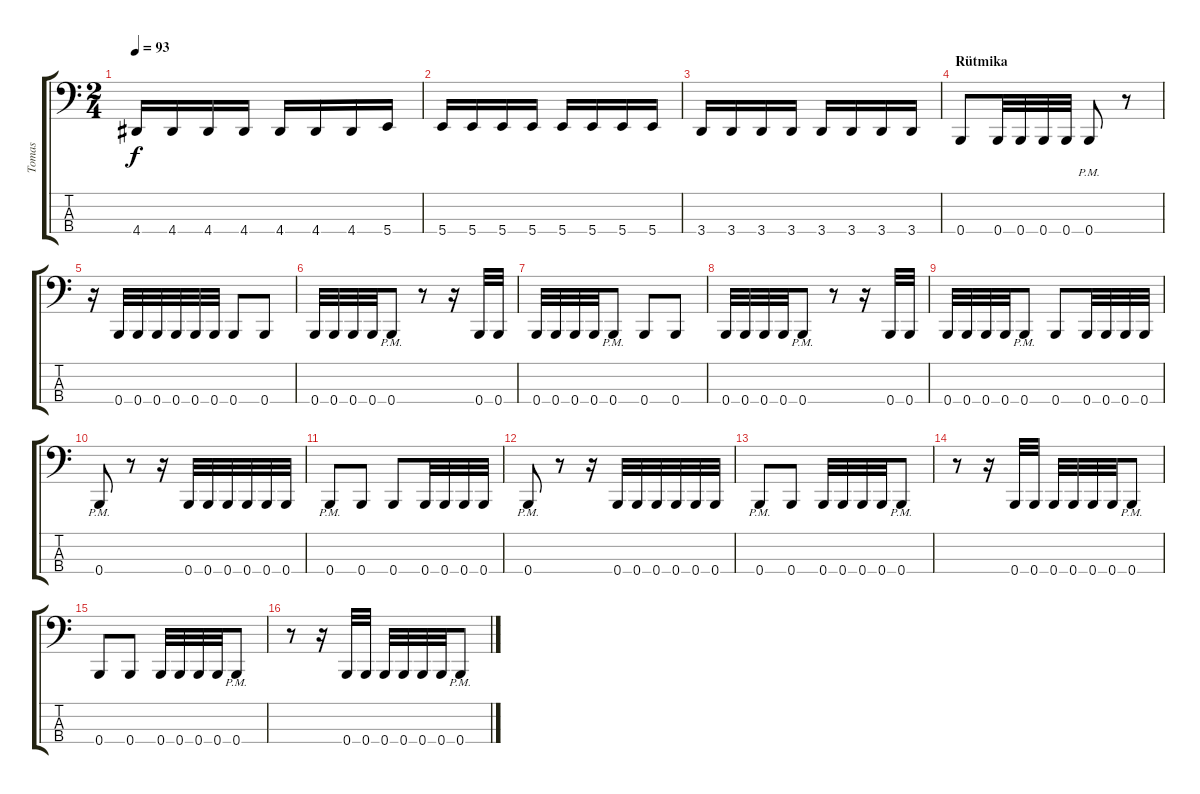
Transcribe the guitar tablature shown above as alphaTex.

\track ("Tomas" "Tomas") {instrument electricbasspick}
\staff {score tabs}
\tuning (E2 B1 Gb1 B0) {hide}
\ts (2 4)
\tempo 93
\clef f4
\ks c
4.4.16{dy f} 4.4.16 4.4.16 4.4.16 4.4.16 4.4.16 4.4.16 5.4.16 |
5.4.16 5.4.16 5.4.16 5.4.16 5.4.16 5.4.16 5.4.16 5.4.16 |
3.4.16 3.4.16 3.4.16 3.4.16 3.4.16 3.4.16 3.4.16 3.4.16 |
\section ("" "Rütmika")
0.4.8 0.4.32 0.4.32 0.4.32 0.4.32 0.4{pm}.8 r.8 |
r.16 0.4.32 0.4.32 0.4.32 0.4.32 0.4.32 0.4.32 0.4.8 0.4.8 |
0.4.32 0.4.32 0.4.32 0.4.32 0.4{pm}.8 r.8 r.16 0.4.32 0.4.32 |
0.4.32 0.4.32 0.4.32 0.4.32 0.4{pm}.8 0.4.8 0.4.8 |
0.4.32 0.4.32 0.4.32 0.4.32 0.4{pm}.8 r.8 r.16 0.4.32 0.4.32 |
0.4.32 0.4.32 0.4.32 0.4.32 0.4{pm}.8 0.4.8 0.4.32 0.4.32 0.4.32 0.4.32 |
0.4{pm}.8 r.8 r.16 0.4.32 0.4.32 0.4.32 0.4.32 0.4.32 0.4.32 |
0.4{pm}.8 0.4.8 0.4.8 0.4.32 0.4.32 0.4.32 0.4.32 |
0.4{pm}.8 r.8 r.16 0.4.32 0.4.32 0.4.32 0.4.32 0.4.32 0.4.32 |
0.4{pm}.8 0.4.8 0.4.32 0.4.32 0.4.32 0.4.32 0.4{pm}.8 |
r.8 r.16 0.4.32 0.4.32 0.4.32 0.4.32 0.4.32 0.4.32 0.4{pm}.8 |
0.4.8 0.4.8 0.4.32 0.4.32 0.4.32 0.4.32 0.4{pm}.8 |
r.8 r.16 0.4.32 0.4.32 0.4.32 0.4.32 0.4.32 0.4.32 0.4{pm}.8
